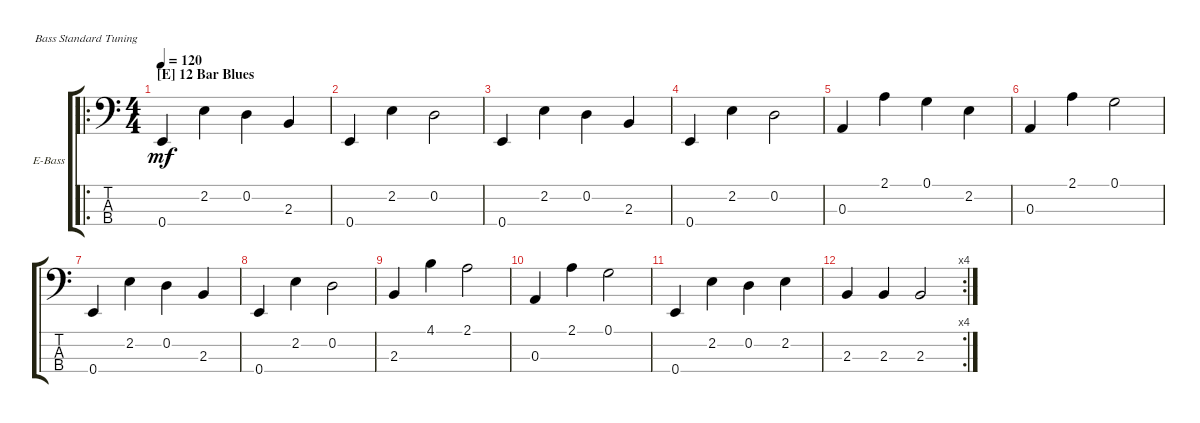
\bracketExtendMode groupsimilarinstruments
\firstSystemTrackNameOrientation horizontal
\otherSystemsTrackNameOrientation horizontal
\track ("Electric Bass" "E-Bass") {instrument electricbassfinger}
\staff {score tabs}
\tuning (G2 D2 A1 E1)
\ro
\ts (4 4)
\section ("E" "12 Bar Blues")
\tempo 120
\clef f4
\ks c
0.4.4{dy mf} 2.2.4 0.2.4 2.3.4 |
0.4.4 2.2.4 0.2.2 |
0.4.4 2.2.4 0.2.4 2.3.4 |
0.4.4 2.2.4 0.2.2 |
0.3.4 2.1.4 0.1.4 2.2.4 |
0.3.4 2.1.4 0.1.2 |
0.4.4 2.2.4 0.2.4 2.3.4 |
0.4.4 2.2.4 0.2.2 |
2.3.4 4.1.4 2.1.2 |
0.3.4 2.1.4 0.1.2 |
0.4.4 2.2.4 0.2.4 2.2.4 |
\rc 4
2.3.4 2.3.4 2.3.2
